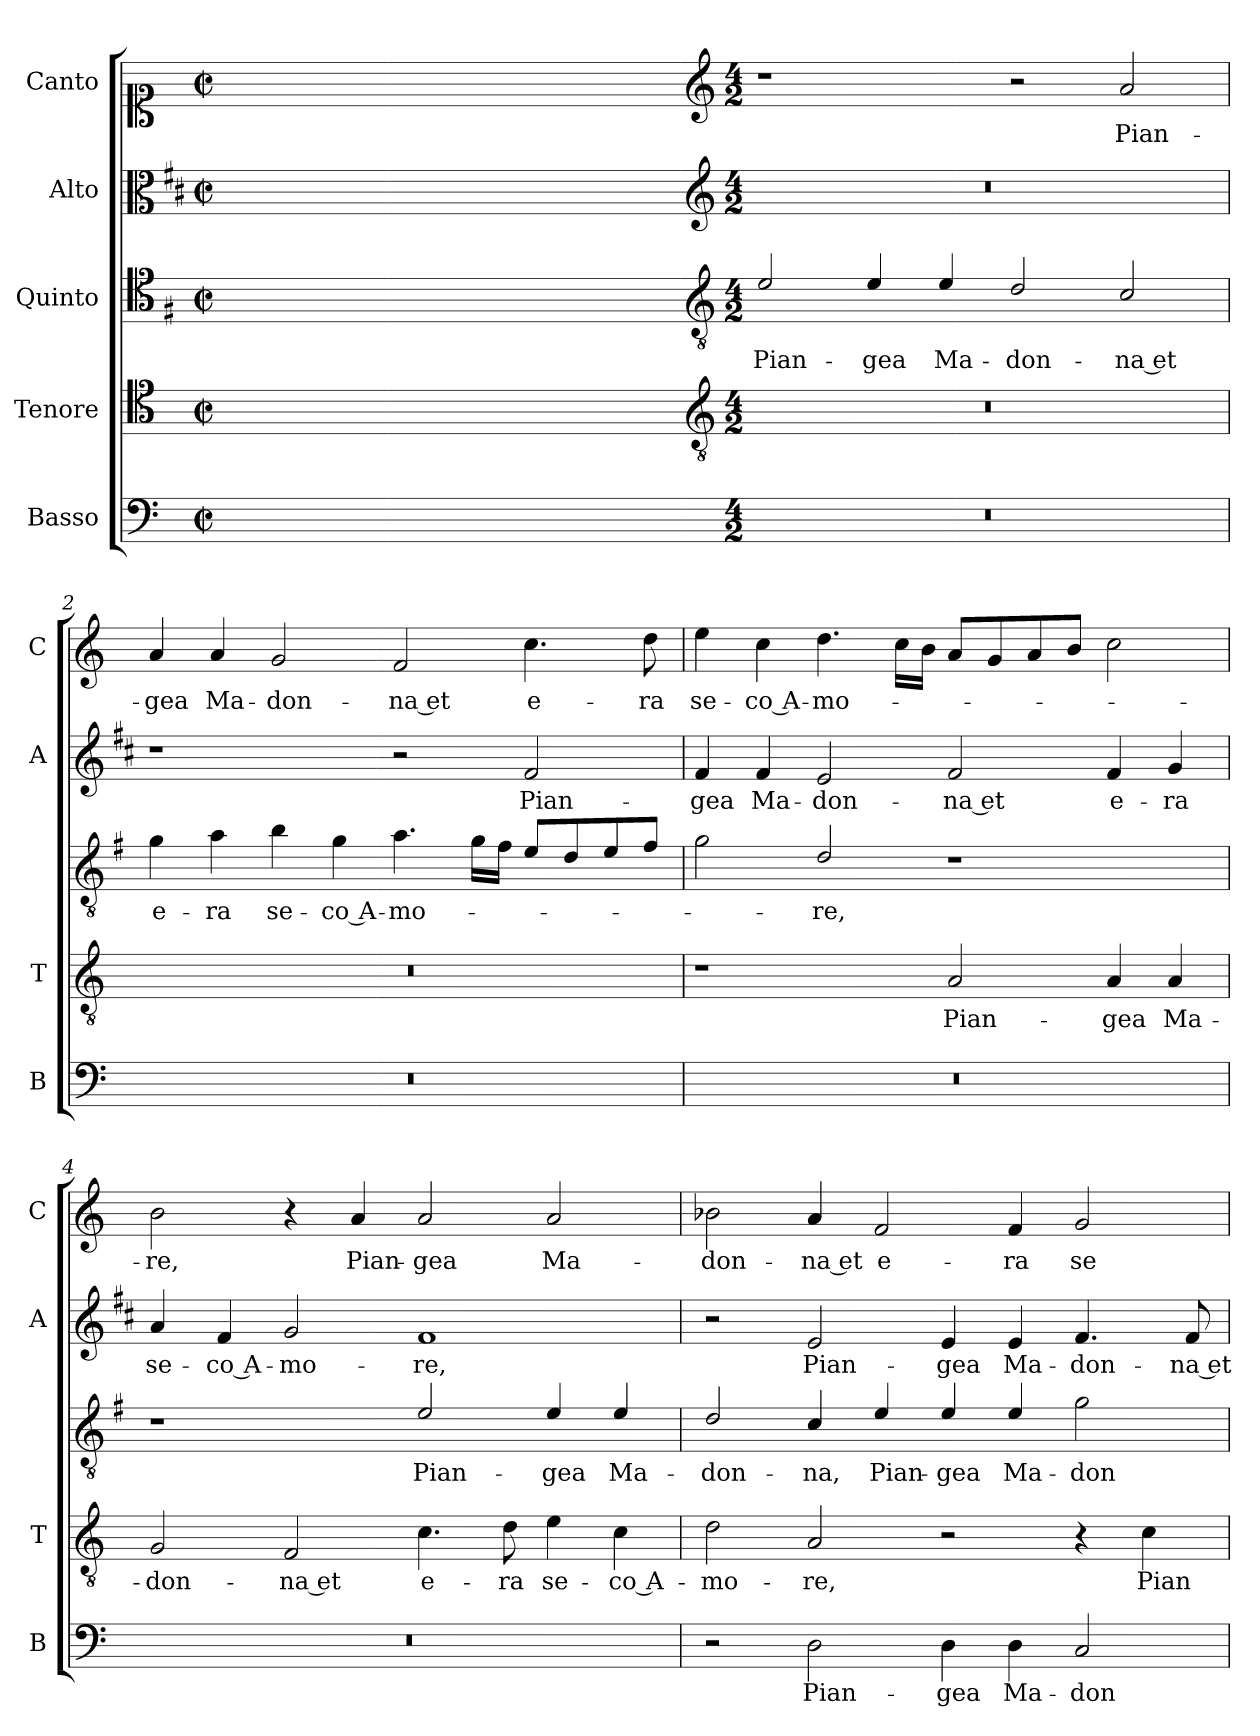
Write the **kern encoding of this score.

**kern	**text	**kern	**text	**kern	**text	**kern	**text	**kern	**text
*part5	*part5	*part4	*part4	*part3	*part3	*part2	*part2	*part1	*part1
*staff5	*staff5	*staff4	*staff4	*staff3	*staff3	*staff2	*staff2	*staff1	*staff1
*I"Basso	*	*I"Tenore	*	*I"Quinto	*	*I"Alto	*	*I"Canto	*
*I'B	*	*I'T	*	*	*	*I'A	*	*I'C	*
*clefF4	*	*clefC4	*	*clefC4	*	*clefC3	*	*clefC1	*
*	*	*	*	*ITrd4c7	*	*ITrd1c2	*	*	*
*k[]	*	*k[]	*	*k[]	*	*k[]	*	*k[]	*
*C:	*	*C:	*	*C:	*	*C:	*	*C:	*
*M2/2	*	*M2/2	*	*M2/2	*	*M2/2	*	*M2/2	*
*met(c|)	*	*met(c|)	*	*met(c|)	*	*met(c|)	*	*met(c|)	*
=	=	=	=	=	=	=	=	=	=
1ryy	.	1ryy	.	1ryy	.	1ryy	.	1ryy	.
=1X-	=1X-	=1X-	=1X-	=1X-	=1X-	=1X-	=1X-	=1X-	=1X-
4ryy	.	4ryy	.	4ryy	.	4ryy	.	4ryy	.
4ryy	.	4ryy	.	4ryy	.	4ryy	.	4ryy	.
4ryy	.	4ryy	.	4ryy	.	4ryy	.	4ryy	.
4ryy	.	4ryy	.	4ryy	.	4ryy	.	4ryy	.
=1-	=1-	=1-	=1-	=1-	=1-	=1-	=1-	=1-	=1-
*	*	*clefGv2	*	*clefGv2	*	*clefG2	*	*clefG2	*
*M4/2	*	*M4/2	*	*M4/2	*	*M4/2	*	*M4/2	*
!	!	!	!	!	!LO:LY:b	!	!	!	!
0r	.	0r	.	2A/	Pian-	0r	.	1r	.
!	!	!	!	!	!LO:LY:b	!	!	!	!
.	.	.	.	4A/	-gea	.	.	.	.
!	!	!	!	!	!LO:LY:b	!	!	!	!
.	.	.	.	4A/	Ma-	.	.	.	.
!	!	!	!	!	!LO:LY:b	!	!	!	!
.	.	.	.	2G/	-don-	.	.	2r	.
!	!	!	!	!	!LO:LY:b	!	!	!	!LO:LY:b
.	.	.	.	2F/	-na et	.	.	2a/	Pian-
=2	=2	=2	=2	=2	=2	=2	=2	=2	=2
!	!	!	!	!	!LO:LY:b	!	!	!	!LO:LY:b
0r	.	0r	.	4c\	e-	1r	.	4a/	-gea
!	!	!	!	!	!LO:LY:b	!	!	!	!LO:LY:b
.	.	.	.	4d\	-ra	.	.	4a/	Ma-
!	!	!	!	!	!LO:LY:b	!	!	!	!LO:LY:b
.	.	.	.	4e\	se-	.	.	2g/	-don-
!	!	!	!	!	!LO:LY:b	!	!	!	!
.	.	.	.	4c\	-co A-	.	.	.	.
!	!	!	!	!	!LO:LY:b	!	!	!	!LO:LY:b
.	.	.	.	4.d\	-mo-	2r	.	2f/	-na et
.	.	.	.	16c\LL	.	.	.	.	.
.	.	.	.	16B\JJ	.	.	.	.	.
!	!	!	!	!	!	!	!LO:LY:b	!	!LO:LY:b
.	.	.	.	8A/L	.	2e/	Pian-	4.cc\	e-
.	.	.	.	8G/	.	.	.	.	.
.	.	.	.	8A/	.	.	.	.	.
!	!	!	!	!	!	!	!	!	!LO:LY:b
.	.	.	.	8B/J	.	.	.	8dd\	-ra
=3	=3	=3	=3	=3	=3	=3	=3	=3	=3
!	!	!	!	!	!	!	!LO:LY:b	!	!LO:LY:b
0r	.	1r	.	2c\	.	4e/	-gea	4ee\	se-
!	!	!	!	!	!	!	!LO:LY:b	!	!LO:LY:b
.	.	.	.	.	.	4e/	Ma-	4cc\	-co A-
!	!	!	!	!	!LO:LY:b	!	!LO:LY:b	!	!LO:LY:b
.	.	.	.	2G/	-re,	2d/	-don-	4.dd\	-mo-
.	.	.	.	.	.	.	.	16cc\LL	.
.	.	.	.	.	.	.	.	16b\JJ	.
!	!	!	!LO:LY:b	!	!	!	!LO:LY:b	!	!
.	.	2A/	Pian-	1r	.	2e/	-na et	8a/L	.
.	.	.	.	.	.	.	.	8g/	.
.	.	.	.	.	.	.	.	8a/	.
.	.	.	.	.	.	.	.	8b/J	.
!	!	!	!LO:LY:b	!	!	!	!LO:LY:b	!	!
.	.	4A/	-gea	.	.	4e/	e-	2cc\	.
!	!	!	!LO:LY:b	!	!	!	!LO:LY:b	!	!
.	.	4A/	Ma-	.	.	4f/	-ra	.	.
!!LO:LB:g=z
=4	=4	=4	=4	=4	=4	=4	=4	=4	=4
!	!	!	!LO:LY:b	!	!	!	!LO:LY:b	!	!LO:LY:b
0r	.	2G/	-don-	1r	.	4g/	se-	2b\	-re,
!	!	!	!	!	!	!	!LO:LY:b	!	!
.	.	.	.	.	.	4e/	-co A-	.	.
!	!	!	!LO:LY:b	!	!	!	!LO:LY:b	!	!
.	.	2F/	-na et	.	.	2f/	-mo-	4r	.
!	!	!	!	!	!	!	!	!	!LO:LY:b
.	.	.	.	.	.	.	.	4a/	Pian-
!	!	!	!LO:LY:b	!	!LO:LY:b	!	!LO:LY:b	!	!LO:LY:b
.	.	4.c\	e-	2A/	Pian-	1e	-re,	2a/	-gea
!	!	!	!LO:LY:b	!	!	!	!	!	!
.	.	8d\	-ra	.	.	.	.	.	.
!	!	!	!LO:LY:b	!	!LO:LY:b	!	!	!	!LO:LY:b
.	.	4e\	se-	4A/	-gea	.	.	2a/	Ma-
!	!	!	!LO:LY:b	!	!LO:LY:b	!	!	!	!
.	.	4c\	-co A-	4A/	Ma-	.	.	.	.
=5	=5	=5	=5	=5	=5	=5	=5	=5	=5
!	!	!	!LO:LY:b	!	!LO:LY:b	!	!	!	!LO:LY:b
2r	.	2d\	-mo-	2G/	-don-	2r	.	2b-X\	-don-
!	!LO:LY:b	!	!LO:LY:b	!	!LO:LY:b	!	!LO:LY:b	!	!LO:LY:b
2D\	Pian-	2A/	-re,	4F/	-na,	2d/	Pian-	4a/	-na et
!	!	!	!	!	!LO:LY:b	!	!	!	!LO:LY:b
.	.	.	.	4A/	Pian-	.	.	2f/	e-
!	!LO:LY:b	!	!	!	!LO:LY:b	!	!LO:LY:b	!	!
4D\	-gea	2r	.	4A/	-gea	4d/	-gea	.	.
!	!LO:LY:b	!	!	!	!LO:LY:b	!	!LO:LY:b	!	!LO:LY:b
4D\	Ma-	.	.	4A/	Ma-	4d/	Ma-	4f/	-ra
!	!LO:LY:b	!	!	!	!LO:LY:b	!	!LO:LY:b	!	!LO:LY:b
2C/	-don-	4r	.	2c\	-don-	4.e/	-don-	2g/	se-
!	!	!	!LO:LY:b	!	!	!	!	!	!
.	.	4c\	Pian-	.	.	.	.	.	.
!	!	!	!	!	!	!	!LO:LY:b	!	!
.	.	.	.	.	.	8e/	-na et	.	.
=	=	=	=	=	=	=	=	=	=
*-	*-	*-	*-	*-	*-	*-	*-	*-	*-
